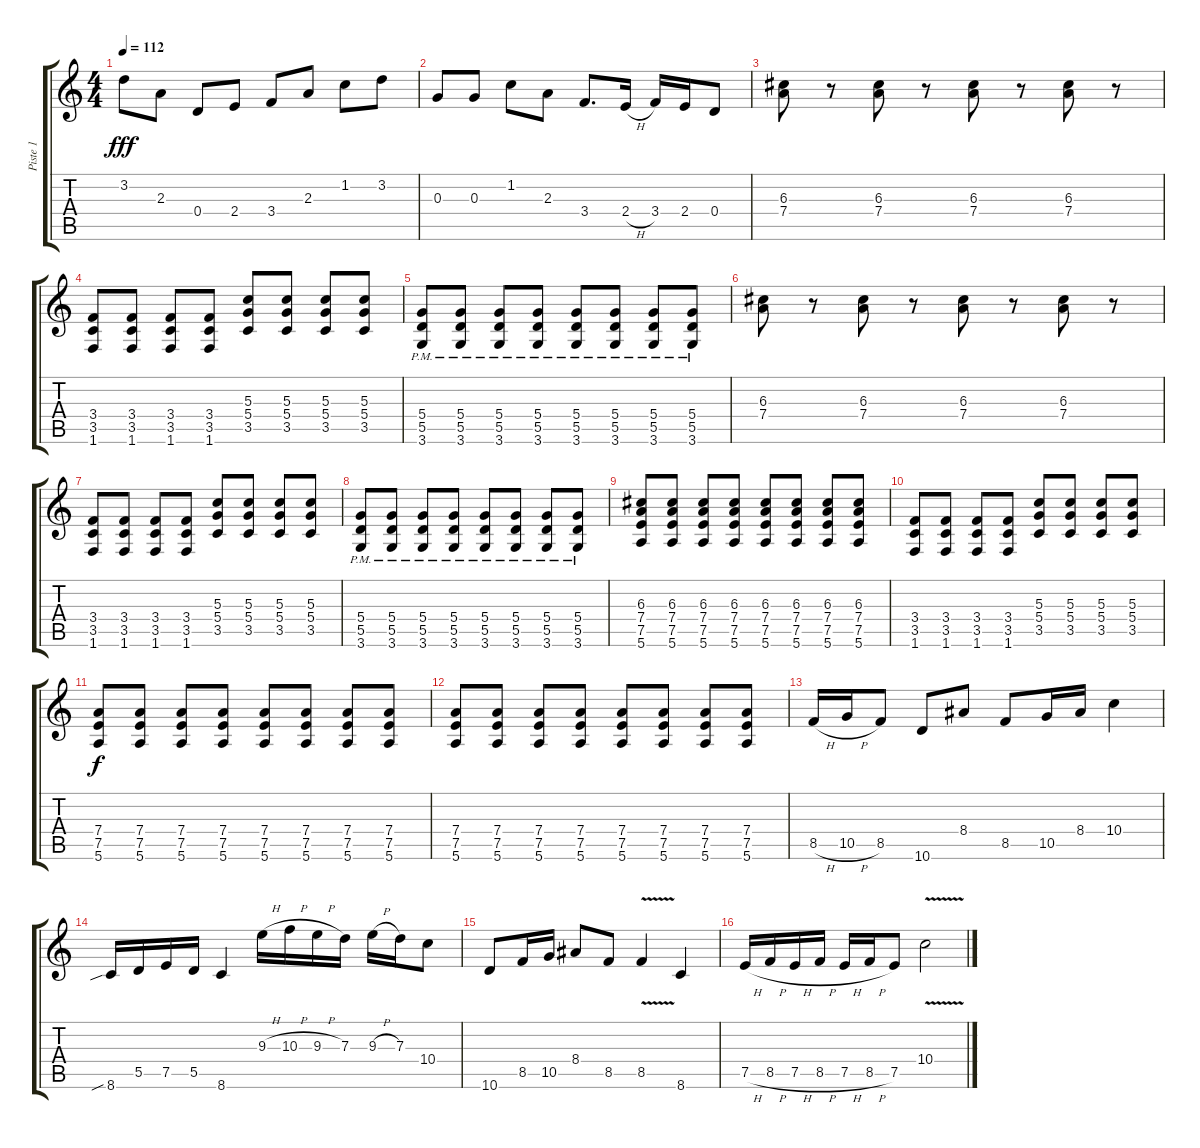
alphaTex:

\track ("Piste 1" "Piste 1") {instrument overdrivenguitar}
\staff {score tabs}
\tuning (E4 B3 G3 D3 A2 E2) {hide}
\ts (4 4)
\tempo 112
\clef g2
\ks c
3.2.8{dy fff} 2.3.8 0.4.8 2.4.8 3.4.8 2.3.8 1.2.8 3.2.8 |
0.3.8 0.3.8 1.2.8 2.3.8 3.4.8{d} 2.4{h}.16 3.4.16 2.4.16 0.4.8 |
(6.3 7.4).8 r.8 (6.3 7.4).8 r.8 (6.3 7.4).8 r.8 (6.3 7.4).8 r.8 |
(3.4 3.5 1.6).8 (3.4 3.5 1.6).8 (3.4 3.5 1.6).8 (3.4 3.5 1.6).8 (5.3 5.4 3.5).8 (5.3 5.4 3.5).8 (5.3 5.4 3.5).8 (5.3 5.4 3.5).8 |
(5.4{pm} 5.5{pm} 3.6{pm}).8 (5.4{pm} 5.5{pm} 3.6{pm}).8 (5.4{pm} 5.5{pm} 3.6{pm}).8 (5.4{pm} 5.5{pm} 3.6{pm}).8 (5.4{pm} 5.5{pm} 3.6{pm}).8 (5.4{pm} 5.5{pm} 3.6{pm}).8 (5.4{pm} 5.5{pm} 3.6{pm}).8 (5.4{pm} 5.5{pm} 3.6{pm}).8 |
(6.3 7.4).8 r.8 (6.3 7.4).8 r.8 (6.3 7.4).8 r.8 (6.3 7.4).8 r.8 |
(3.4 3.5 1.6).8 (3.4 3.5 1.6).8 (3.4 3.5 1.6).8 (3.4 3.5 1.6).8 (5.3 5.4 3.5).8 (5.3 5.4 3.5).8 (5.3 5.4 3.5).8 (5.3 5.4 3.5).8 |
(5.4{pm} 5.5{pm} 3.6{pm}).8 (5.4{pm} 5.5{pm} 3.6{pm}).8 (5.4{pm} 5.5{pm} 3.6{pm}).8 (5.4{pm} 5.5{pm} 3.6{pm}).8 (5.4{pm} 5.5{pm} 3.6{pm}).8 (5.4{pm} 5.5{pm} 3.6{pm}).8 (5.4{pm} 5.5{pm} 3.6{pm}).8 (5.4{pm} 5.5{pm} 3.6{pm}).8 |
(6.3 7.4 7.5 5.6).8 (6.3 7.4 7.5 5.6).8 (6.3 7.4 7.5 5.6).8 (6.3 7.4 7.5 5.6).8 (6.3 7.4 7.5 5.6).8 (6.3 7.4 7.5 5.6).8 (6.3 7.4 7.5 5.6).8 (6.3 7.4 7.5 5.6).8 |
(3.4 3.5 1.6).8 (3.4 3.5 1.6).8 (3.4 3.5 1.6).8 (3.4 3.5 1.6).8 (5.3 5.4 3.5).8 (5.3 5.4 3.5).8 (5.3 5.4 3.5).8 (5.3 5.4 3.5).8 |
(7.4 7.5 5.6).8{dy f} (7.4 7.5 5.6).8 (7.4 7.5 5.6).8 (7.4 7.5 5.6).8 (7.4 7.5 5.6).8 (7.4 7.5 5.6).8 (7.4 7.5 5.6).8 (7.4 7.5 5.6).8 |
(7.4 7.5 5.6).8 (7.4 7.5 5.6).8 (7.4 7.5 5.6).8 (7.4 7.5 5.6).8 (7.4 7.5 5.6).8 (7.4 7.5 5.6).8 (7.4 7.5 5.6).8 (7.4 7.5 5.6).8 |
8.5{h}.16 10.5{h}.16 8.5.8 10.6.8 8.4.8 8.5.8 10.5.16 8.4.16 10.4.4 |
8.6{sib}.16 5.5.16 7.5.16 5.5.16 8.6.4 9.3{h}.16 10.3{h}.16 9.3{h}.16 7.3.16 9.3{h}.16 7.3.16 10.4.8 |
10.6.8 8.5.16 10.5.16 8.4.8 8.5.8 8.5{v}.4 8.6.4 |
7.5{h}.16 8.5{h}.16 7.5{h}.16 8.5{h}.16 7.5{h}.16 8.5{h}.16 7.5.8 10.4{v}.2
